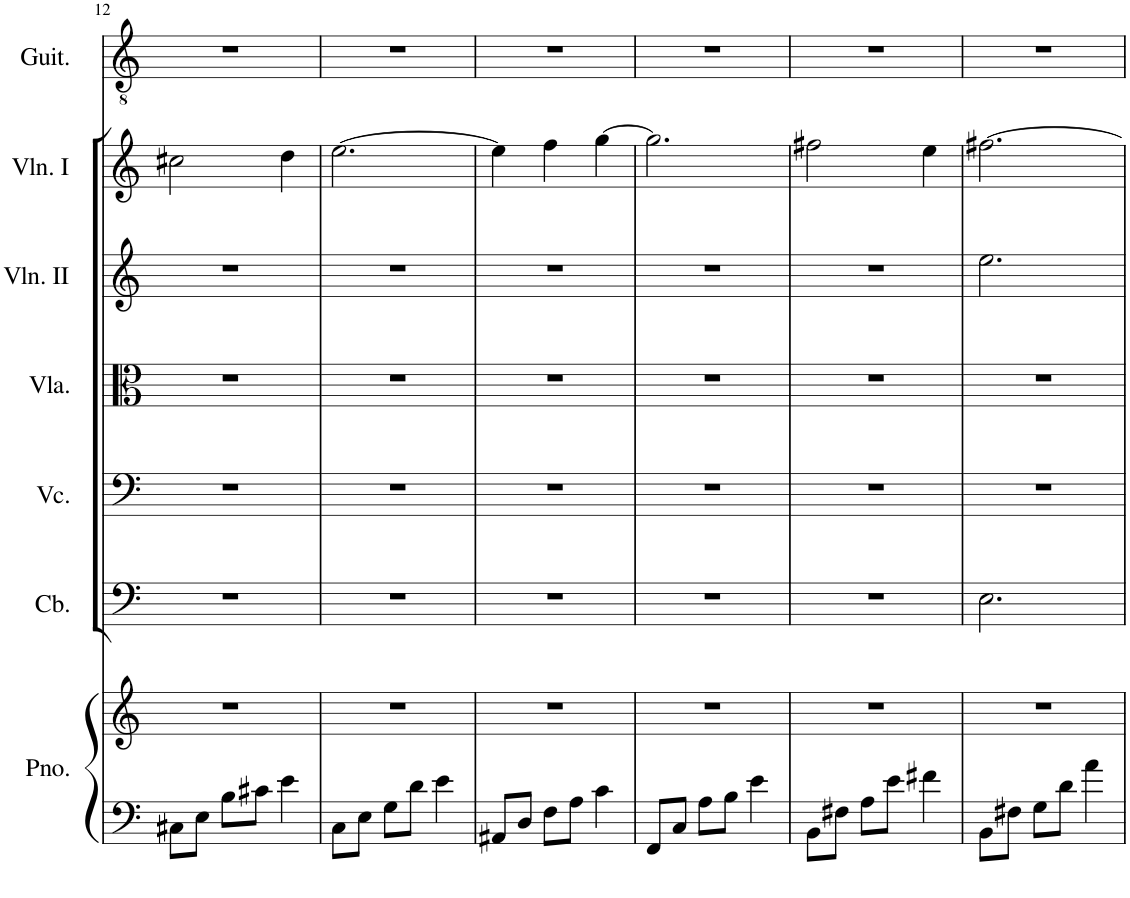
**kern	**kern	**kern	**kern	**kern	**kern	**kern	**kern
*part7	*part7	*part6	*part5	*part4	*part3	*part2	*part1
*staff8	*staff7	*staff6	*staff5	*staff4	*staff3	*staff2	*staff1
*I"Piano	*	*I"Contrabasses	*I"Violoncellos	*I"Violas	*I"Violins II	*I"Violins I	*I"Acoustic Guitar
*I'Pno.	*	*I'Cb.	*I'Vc.	*I'Vla.	*I'Vln. II	*I'Vln. I	*I'Guit.
!!LO:PB:g=z
*clefF4	*clefG2	*clefF4	*clefF4	*clefC3	*clefG2	*clefG2	*clefGv2
*	*	*Trd7c12	*	*	*	*	*
*k[]	*k[]	*k[]	*k[]	*k[]	*k[]	*k[]	*k[]
*M3/4	*M3/4	*M3/4	*M3/4	*M3/4	*M3/4	*M3/4	*M3/4
=12	=12	=12	=12	=12	=12	=12	=12
8C#X\L	2.r	2.r	2.r	2.r	2.r	2cc#X\	2.r
8E\J	.	.	.	.	.	.	.
8B\L	.	.	.	.	.	.	.
8c#X\J	.	.	.	.	.	.	.
4e\	.	.	.	.	.	4dd\	.
=13	=13	=13	=13	=13	=13	=13	=13
8C\L	2.r	2.r	2.r	2.r	2.r	[2.ee\	2.r
8E\J	.	.	.	.	.	.	.
8G\L	.	.	.	.	.	.	.
8d\J	.	.	.	.	.	.	.
4e\	.	.	.	.	.	.	.
=14	=14	=14	=14	=14	=14	=14	=14
8AA#X/L	2.r	2.r	2.r	2.r	2.r	4ee\]	2.r
8D/J	.	.	.	.	.	.	.
8F\L	.	.	.	.	.	4ff\	.
8A\J	.	.	.	.	.	.	.
4c\	.	.	.	.	.	[4gg\	.
=15	=15	=15	=15	=15	=15	=15	=15
8FF/L	2.r	2.r	2.r	2.r	2.r	2.gg\]	2.r
8C/J	.	.	.	.	.	.	.
8A\L	.	.	.	.	.	.	.
8B\J	.	.	.	.	.	.	.
4e\	.	.	.	.	.	.	.
=16	=16	=16	=16	=16	=16	=16	=16
8BB\L	2.r	2.r	2.r	2.r	2.r	2ff#X\	2.r
8F#X\J	.	.	.	.	.	.	.
8A\L	.	.	.	.	.	.	.
8e\J	.	.	.	.	.	.	.
4f#X\	.	.	.	.	.	4ee\	.
=17	=17	=17	=17	=17	=17	=17	=17
8BB\L	2.r	2.E\	2.r	2.r	2.ee\	[2.ff#X\	2.r
8F#X\J	.	.	.	.	.	.	.
8G\L	.	.	.	.	.	.	.
8d\J	.	.	.	.	.	.	.
4a\	.	.	.	.	.	.	.
=	=	=	=	=	=	=	=
*-	*-	*-	*-	*-	*-	*-	*-
